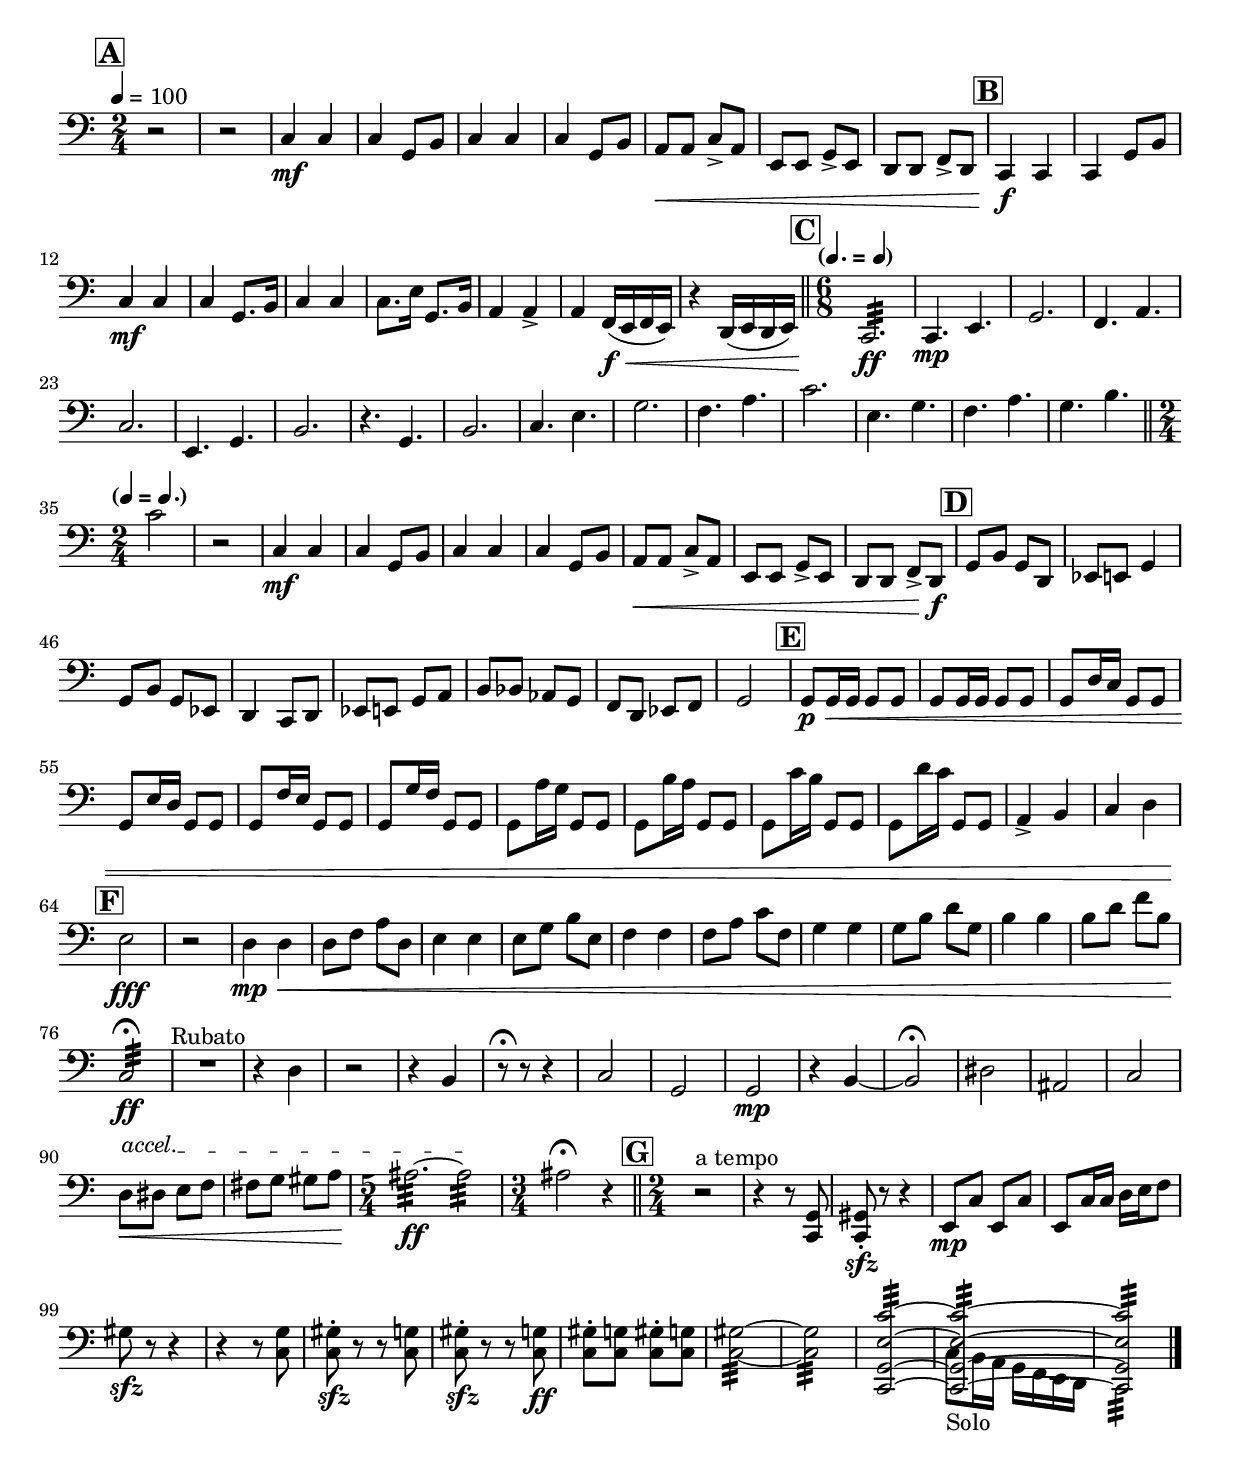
Cello = {
	\set Score.markFormatter = #format-mark-box-alphabet
\compressFullBarRests
	\override MultiMeasureRest.expand-limit = #2

	\clef bass
	\time 2/4
	\mark \default
	\tempo 4 = 100
	r2 r2 
	c4\mf c c g8 b
	c4 c c g8 b
	a\< a c-> a
	e e g-> e
	d d f-> d
\mark \default
	c4\f c c g'8 b
	c4\mf c
	c g8. b16
	c4 c c8. e16 g,8. b16
	a4 a4->
	a4 f16\f\< (e f e)
	r4 d16 (e d e)
\mark \default
	\bar "||"
	\time 6/8
\tempo \markup { \concat {
      (\smaller \general-align #Y #DOWN \note #"4." #1
      " = "\smaller \general-align #Y #DOWN \note #"4" #1)}}
	c2.:32\ff
	c4.\mp e g2.
	f4. a c2.
	e,4. g b2.
	r4. g b2.
	c4. e g2.
	f4. a c2.
	e,4. g f a g b
	\bar "||"
	\time 2/4
\tempo \markup { \concat {
      (\smaller \general-align #Y #DOWN \note #"4" #1
      " = "\smaller \general-align #Y #DOWN \note #"4." #1)}}
	c2
	r
	
	c,4\mf c c g8 b
	c4 c c g8 b
	a\< a c-> a
	e e g-> e
	d d f-> d\f
\mark \default	
	g8 b g d ees e g4 
	g8 b g ees d4 c8 d
	ees e g a b bes aes g f d ees f g2
\mark \default
	g8\p\< g16 g g8 g
	g8 g16 g g8 g
	g8 d'16 c g8 g %c
	g8 e'16 d g,8 g %d
	g8 f'16 e g,8 g %e
	g8 g'16 f g,8 g %f
	g8 a'16 g g,8 g %g
	g8 b'16 a g,8 g %a
	g8 c'16 b g,8 g %b
	g8 d''16 c g,8 g %c
	a4-> b c d
\mark \default
	e2\fff
	r2
	d4\mp\< d d8 f a d,
	e4 e e8 g b e,
	f4 f f8 a c f,
	g4 g g8 b d g,
	b4 b b8 d f b,
	c,2:32\ff\fermata
	R2^"Rubato"
	r4 d r2 r4 b
	r8\fermata r r4 c2 g g\mp
	r4 b4 ~b2\fermata
	dis2
	ais c
\override TextSpanner #'(bound-details left text) = "accel."
	d8\<\startTextSpan dis e f fis g gis a
	\time 5/4	
	ais2.:\ff ~ais2: \stopTextSpan
	\time 3/4
	ais2\fermata r4
\mark \default
	\bar "||"
	\time 2/4
	r2^"a tempo" r4 r8 <c,, g'> <c gis'>-.\sfz r r4
	e8\mp c' e, c' e, c'16 c d e f8 gis\sfz r r4
	r4 r8 <c, g'> <c gis'>-.\sfz r r8 <c g'> <c gis'>-.\sfz r r8 
	<c g'>\ff <c gis'>-. <c g'> <c gis'>-. <c g'> <c gis'>2:32 ~<c gis'>:
	<<{
<c, g' e' c'>2:32 ~<c g' e' c'>2: ~<c g' e' c'>2:
	}\\{
	s2 c'8_"Solo" b16 a g f e d c2:32
	}>>
\bar "|."
}


\score {
\header{
title =\markup { 
         \override #'(font-name . "Avenir Light")
		\fontsize #5 
         "Rondo" }
subtitle = "  "
subsubtitle =  \markup { 
         \override #'(font-name . "Avenir Light")
		\fontsize #5 
         "Mando-Cello" }
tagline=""
composer = \markup { 
         \override #'(font-name . "Avenir Light")
		\fontsize #1 
         "Brian Ellis" }
arranger = "   "
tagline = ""
}

	%\midi {}
	\layout {indent = 0}
	\new Staff \relative c{\Cello}
}

\pageBreak

